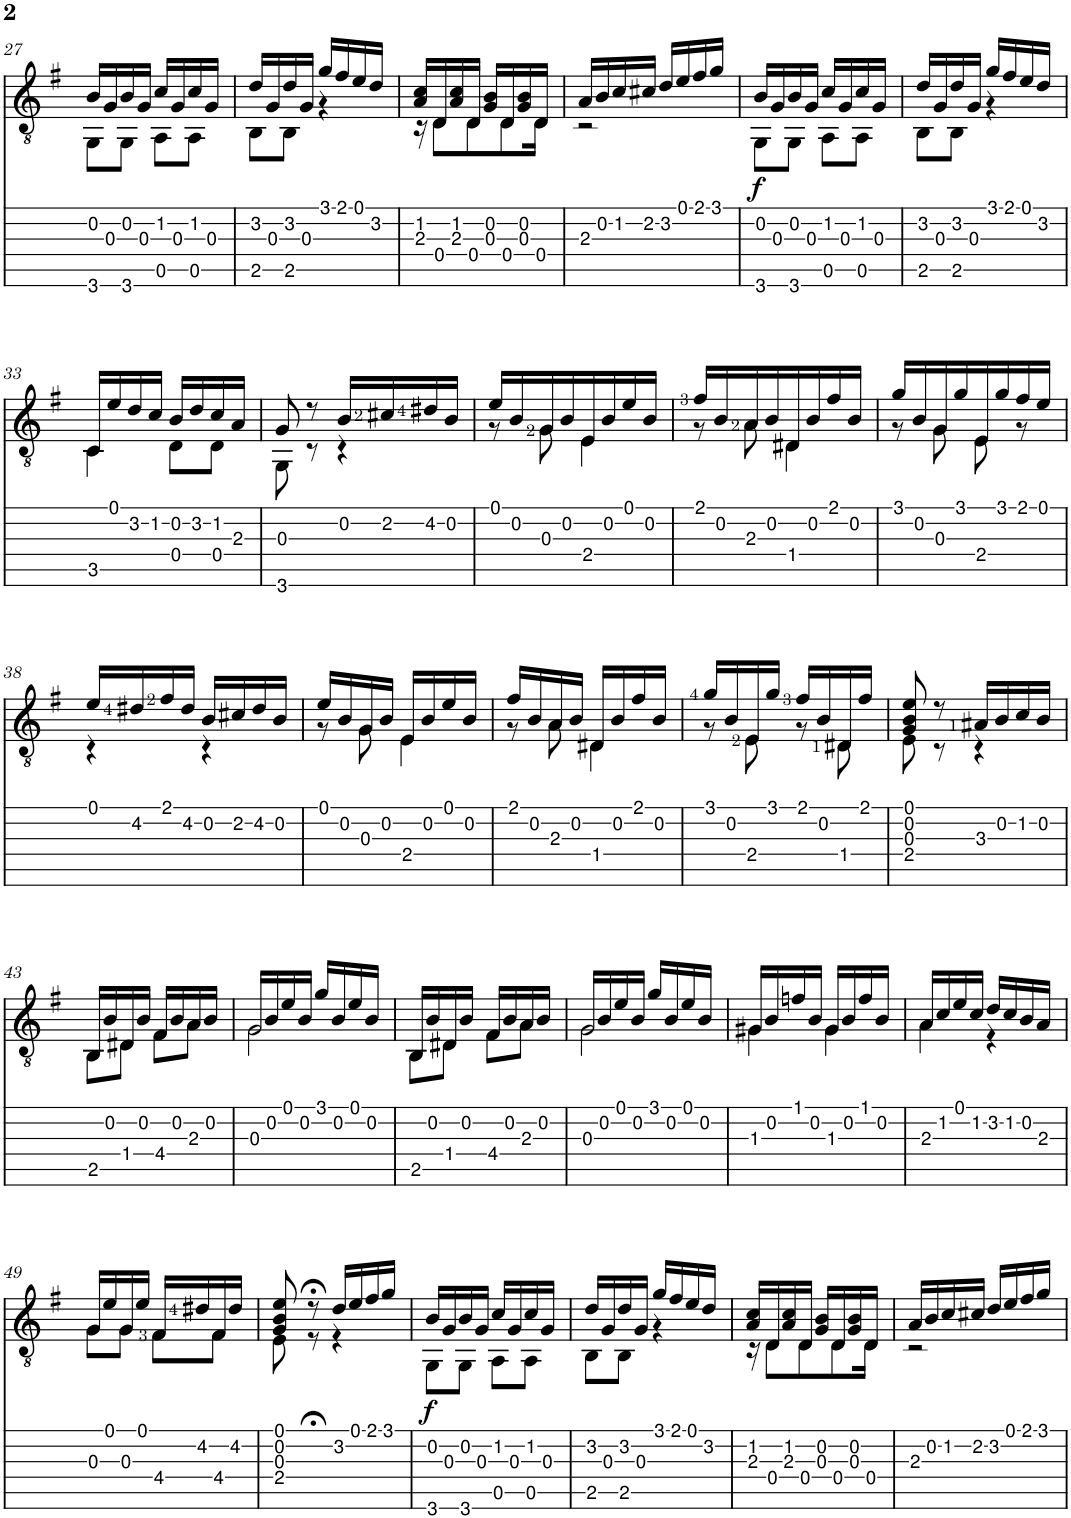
**kern	**kern	**dynam
*part1	*part1	*part1
*staff2	*staff1	*staff1/2
*I"Classical Guitar	*	*
!!LO:PB:g=z
*	*clefGv2	*
*k[f#]	*k[f#]	*
*G:	*G:	*
*M2/4	*M2/4	*
=27	=27	=27
*^	*^	*
16BLL	8GGL	16B/LL	8GG\L	.
16GJ	.	16G/	.	.
16BL	8GGJ	16B/	8GG\J	.
16GJJ	.	16G/JJ	.	.
16cLL	8AAL	16c/LL	8AA\L	.
16GJ	.	16G/	.	.
16cL	8AAJ	16c/	8AA\J	.
16GJJ	.	16G/JJ	.	.
=28	=28	=28	=28	=28
16dLL	8BBL	16d/LL	8BB\L	.
16GJ	.	16G/	.	.
16dL	8BBJ	16d/	8BB\J	.
16GJJ	.	16G/JJ	.	.
16gLL	4r	16g/LL	4r	.
16f#J	.	16f#/	.	.
16eL	.	16e/	.	.
16dJJ	.	16d/JJ	.	.
=29	=29	=29	=29	=29
16A\ 16c\LL	16r	16A/ 16c/LL	16r	.
16DJ	8DL	16D/	8D\L	.
16A\ 16c\L	.	16A/ 16c/	.	.
16DJJ	8DJ	16D/JJ	8D\	.
16G\ 16B\LL	.	16G/ 16B/LL	.	.
16DJ	8DL	16D/	8D\	.
16G\ 16B\L	.	16G/ 16B/	.	.
16DJJ	16DJk	16D/JJ	16D\Jk	.
=30	=30	=30	=30	=30
16ALL	2r	16A/LL	2r	.
16BJ	.	16B/	.	.
16cL	.	16c/	.	.
16c#XJJ	.	16c#X/JJ	.	.
16dLL	.	16d/LL	.	.
16eJ	.	16e/	.	.
16f#L	.	16f#/	.	.
16gJJ	.	16g/JJ	.	.
=31	=31	=31	=31	=31
!	!	!	!	!LO:DY:b
16BLL	8GGL	16B/LL	8GG\L	f
16GJ	.	16G/	.	.
16BL	8GGJ	16B/	8GG\J	.
16GJJ	.	16G/JJ	.	.
16cLL	8AAL	16c/LL	8AA\L	.
16GJ	.	16G/	.	.
16cL	8AAJ	16c/	8AA\J	.
16GJJ	.	16G/JJ	.	.
=32	=32	=32	=32	=32
16dLL	8BBL	16d/LL	8BB\L	.
16GJ	.	16G/	.	.
16dL	8BBJ	16d/	8BB\J	.
16GJJ	.	16G/JJ	.	.
16gLL	4r	16g/LL	4r	.
16f#J	.	16f#/	.	.
16eL	.	16e/	.	.
16dJJ	.	16d/JJ	.	.
!!LO:LB:g=z	!!
=33	=33	=33	=33	=33
16CLL	4C	16C/LL	4C\	.
16eJ	.	16e/	.	.
16dL	.	16d/	.	.
16cJJ	.	16c/JJ	.	.
16BLL	8DL	16B/LL	8D\L	.
16dJ	.	16d/	.	.
16cL	8DJ	16c/	8D\J	.
16AJJ	.	16A/JJ	.	.
=34	=34	=34	=34	=34
8G	8GG	8G/	8GG\	.
8r	8r	8r	8r	.
16BLL	4r	16B/LL	4r	.
16c#XJ	.	16c#X/	.	.
16d#XL	.	16d#X/	.	.
16BJJ	.	16B/JJ	.	.
=35	=35	=35	=35	=35
16eLL	8r	16e/LL	8r	.
16BJ	.	16B/	.	.
16GL	8G	16G/	8G\	.
16BJJ	.	16B/	.	.
16ELL	4E	16E/	4E\	.
16BJ	.	16B/	.	.
16eL	.	16e/	.	.
16BJJ	.	16B/JJ	.	.
=36	=36	=36	=36	=36
16f#LL	8r	16f#/LL	8r	.
16BJ	.	16B/	.	.
16AL	8A	16A/	8A\	.
16BJJ	.	16B/	.	.
16D#XLL	4D#	16D#X/	4D#\	.
16BJ	.	16B/	.	.
16f#L	.	16f#/	.	.
16BJJ	.	16B/JJ	.	.
=37	=37	=37	=37	=37
16gLL	8r	16g/LL	8r	.
16BJ	.	16B/	.	.
16GL	8G	16G/	8G\	.
16gJJ	.	16g/	.	.
16ELL	8E	16E/	8E\	.
16gJ	.	16g/	.	.
16f#L	8r	16f#/	8r	.
16eJJ	.	16e/JJ	.	.
!!LO:LB:g=z	!!
=38	=38	=38	=38	=38
16eLL	4r	16e/LL	4r	.
16d#XJ	.	16d#X/	.	.
16f#L	.	16f#/	.	.
16d#JJ	.	16d#/JJ	.	.
16BLL	4r	16B/LL	4r	.
16c#XJ	.	16c#X/	.	.
16d#L	.	16d#/	.	.
16BJJ	.	16B/JJ	.	.
=39	=39	=39	=39	=39
16eLL	8r	16e/LL	8r	.
16BJ	.	16B/	.	.
16GL	8G	16G/	8G\	.
16BJJ	.	16B/JJ	.	.
16ELL	4E	16E/LL	4E\	.
16BJ	.	16B/	.	.
16eL	.	16e/	.	.
16BJJ	.	16B/JJ	.	.
=40	=40	=40	=40	=40
16f#LL	8r	16f#/LL	8r	.
16BJ	.	16B/	.	.
16AL	8A	16A/	8A\	.
16BJJ	.	16B/JJ	.	.
16D#XLL	4D#	16D#X/LL	4D#\	.
16BJ	.	16B/	.	.
16f#L	.	16f#/	.	.
16BJJ	.	16B/JJ	.	.
=41	=41	=41	=41	=41
16gLL	8r	16g/LL	8r	.
16BJ	.	16B/	.	.
16EL	8E	16E/	8E\	.
16gJJ	.	16g/JJ	.	.
16f#LL	8r	16f#/LL	8r	.
16BJ	.	16B/	.	.
16D#XL	8D#	16D#X/	8D#\	.
16f#JJ	.	16f#/JJ	.	.
=42	=42	=42	=42	=42
8G 8B 8e	8E	8G/ 8B/ 8e/	8E\	.
8r	8r	8r	8r	.
16A#XLL	4r	16A#X/LL	4r	.
16BJ	.	16B/	.	.
16cL	.	16c/	.	.
16BJJ	.	16B/JJ	.	.
!!LO:LB:g=z	!!
=43	=43	=43	=43	=43
16BBLL	8BBL	16BB/LL	8BB\L	.
16BJ	.	16B/	.	.
16D#XL	8D#J	16D#X/	8D#\J	.
16BJJ	.	16B/JJ	.	.
16F#LL	8F#L	16F#/LL	8F#\L	.
16BJ	.	16B/	.	.
16AL	8AJ	16A/	8A\J	.
16BJJ	.	16B/JJ	.	.
=44	=44	=44	=44	=44
16GLL	2G	16G/LL	2G\	.
16BJ	.	16B/	.	.
16eL	.	16e/	.	.
16BJJ	.	16B/JJ	.	.
16gLL	.	16g/LL	.	.
16BJ	.	16B/	.	.
16eL	.	16e/	.	.
16BJJ	.	16B/JJ	.	.
=45	=45	=45	=45	=45
16BBLL	8BBL	16BB/LL	8BB\L	.
16BJ	.	16B/	.	.
16D#XL	8D#J	16D#X/	8D#\J	.
16BJJ	.	16B/JJ	.	.
16F#LL	8F#L	16F#/LL	8F#\L	.
16BJ	.	16B/	.	.
16AL	8AJ	16A/	8A\J	.
16BJJ	.	16B/JJ	.	.
=46	=46	=46	=46	=46
16GLL	2G	16G/LL	2G\	.
16BJ	.	16B/	.	.
16eL	.	16e/	.	.
16BJJ	.	16B/JJ	.	.
16gLL	.	16g/LL	.	.
16BJ	.	16B/	.	.
16eL	.	16e/	.	.
16BJJ	.	16B/JJ	.	.
=47	=47	=47	=47	=47
16G#XLL	4G#	16G#X/LL	4G#\	.
16BJ	.	16B/	.	.
16fnL	.	16fn/	.	.
16BJJ	.	16B/JJ	.	.
16G#LL	4G#	16G#/LL	4G#\	.
16BJ	.	16B/	.	.
16fL	.	16f/	.	.
16BJJ	.	16B/JJ	.	.
=48	=48	=48	=48	=48
16ALL	4A	16A/LL	4A\	.
16cJ	.	16c/	.	.
16eL	.	16e/	.	.
16cJJ	.	16c/JJ	.	.
16dLL	4r	16d/LL	4r	.
16cJ	.	16c/	.	.
16BL	.	16B/	.	.
16AJJ	.	16A/JJ	.	.
!!LO:LB:g=z	!!
=49	=49	=49	=49	=49
16GLL	8GL	16G/LL	8G\L	.
16eJ	.	16e/	.	.
16GL	8GJ	16G/	8G\J	.
16eJJ	.	16e/JJ	.	.
16F#LL	8F#L	16F#/LL	8F#\L	.
16d#XJ	.	16d#X/	.	.
16F#L	8F#J	16F#/	8F#\J	.
16d#JJ	.	16d#/JJ	.	.
=50	=50	=50	=50	=50
8G 8B 8e	8E	8G/ 8B/ 8e/	8E\	.
8r;<	8r	8r;<	8r	.
16dLL	4r	16d/LL	4r	.
16eJ	.	16e/	.	.
16f#L	.	16f#/	.	.
16gJJ	.	16g/JJ	.	.
=51	=51	=51	=51	=51
!	!	!	!	!LO:DY:b
16BLL	8GGL	16B/LL	8GG\L	f
16GJ	.	16G/	.	.
16BL	8GGJ	16B/	8GG\J	.
16GJJ	.	16G/JJ	.	.
16cLL	8AAL	16c/LL	8AA\L	.
16GJ	.	16G/	.	.
16cL	8AAJ	16c/	8AA\J	.
16GJJ	.	16G/JJ	.	.
=52	=52	=52	=52	=52
16dLL	8BBL	16d/LL	8BB\L	.
16GJ	.	16G/	.	.
16dL	8BBJ	16d/	8BB\J	.
16GJJ	.	16G/JJ	.	.
16gLL	4r	16g/LL	4r	.
16f#J	.	16f#/	.	.
16eL	.	16e/	.	.
16dJJ	.	16d/JJ	.	.
=53	=53	=53	=53	=53
16A\ 16c\LL	16r	16A/ 16c/LL	16r	.
16DJ	8DL	16D/	8D\L	.
16A\ 16c\L	.	16A/ 16c/	.	.
16DJJ	8DJ	16D/JJ	8D\	.
16G\ 16B\LL	.	16G/ 16B/LL	.	.
16DJ	8DL	16D/	8D\	.
16G\ 16B\L	.	16G/ 16B/	.	.
16DJJ	16DJk	16D/JJ	16D\Jk	.
=54	=54	=54	=54	=54
16ALL	2r	16A/LL	2r	.
16BJ	.	16B/	.	.
16cL	.	16c/	.	.
16c#XJJ	.	16c#X/JJ	.	.
16dLL	.	16d/LL	.	.
16eJ	.	16e/	.	.
16f#L	.	16f#/	.	.
16gJJ	.	16g/JJ	.	.
*v	*v	*	*	*
*	*v	*v	*
=	=	=
*-	*-	*-
